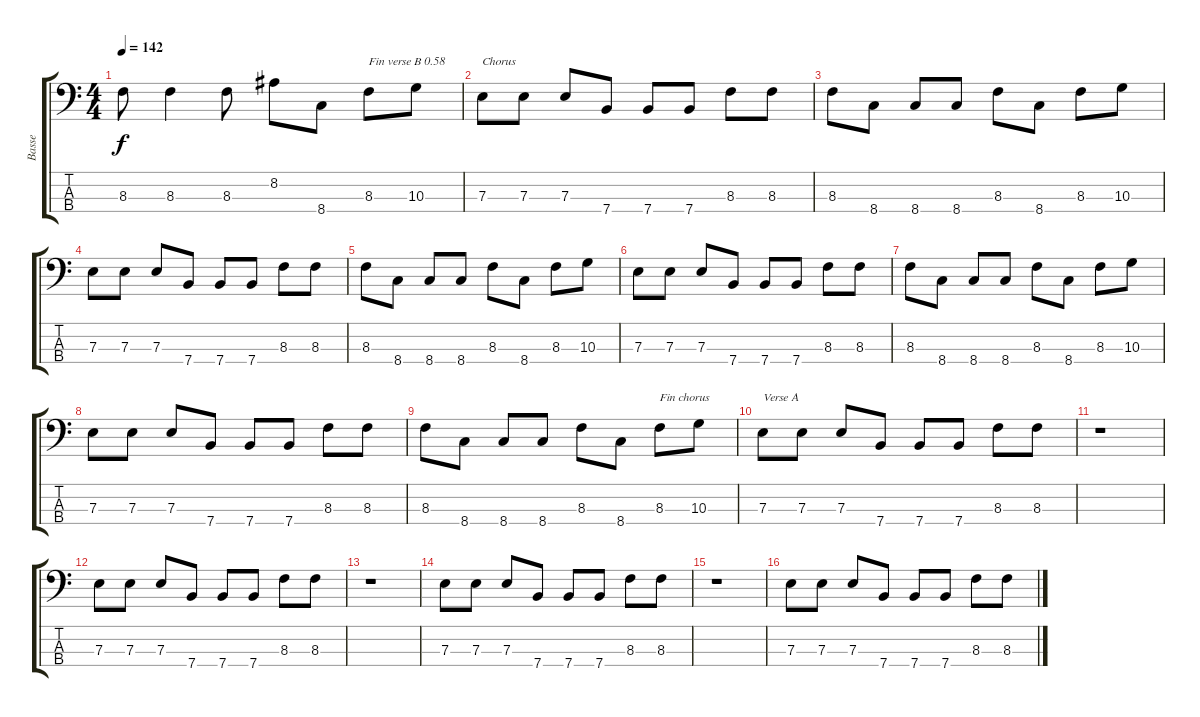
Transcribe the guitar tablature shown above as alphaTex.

\track ("Basse" "Basse") {instrument electricbassfinger}
\staff {score tabs}
\tuning (G2 D2 A1 E1) {hide}
\ts (4 4)
\tempo 142
\clef f4
\ks c
8.3{t}.8{dy f} 8.3.4 8.3.8 8.2.8 8.4.8 8.3.8{txt "Fin verse B 0.58"} 10.3.8 |
7.3.8{txt "Chorus"} 7.3.8 7.3.8 7.4.8 7.4.8 7.4.8 8.3.8 8.3.8 |
8.3.8 8.4.8 8.4.8 8.4.8 8.3.8 8.4.8 8.3.8 10.3.8 |
7.3.8 7.3.8 7.3.8 7.4.8 7.4.8 7.4.8 8.3.8 8.3.8 |
8.3.8 8.4.8 8.4.8 8.4.8 8.3.8 8.4.8 8.3.8 10.3.8 |
7.3.8 7.3.8 7.3.8 7.4.8 7.4.8 7.4.8 8.3.8 8.3.8 |
8.3.8 8.4.8 8.4.8 8.4.8 8.3.8 8.4.8 8.3.8 10.3.8 |
7.3.8 7.3.8 7.3.8 7.4.8 7.4.8 7.4.8 8.3.8 8.3.8 |
8.3.8 8.4.8 8.4.8 8.4.8 8.3.8 8.4.8 8.3.8{txt "Fin chorus"} 10.3.8 |
7.3.8{txt "Verse A"} 7.3.8 7.3.8 7.4.8 7.4.8 7.4.8 8.3.8 8.3.8 |
r.1 |
7.3.8 7.3.8 7.3.8 7.4.8 7.4.8 7.4.8 8.3.8 8.3.8 |
r.1 |
7.3.8 7.3.8 7.3.8 7.4.8 7.4.8 7.4.8 8.3.8 8.3.8 |
r.1 |
7.3.8 7.3.8 7.3.8 7.4.8 7.4.8 7.4.8 8.3.8 8.3.8
